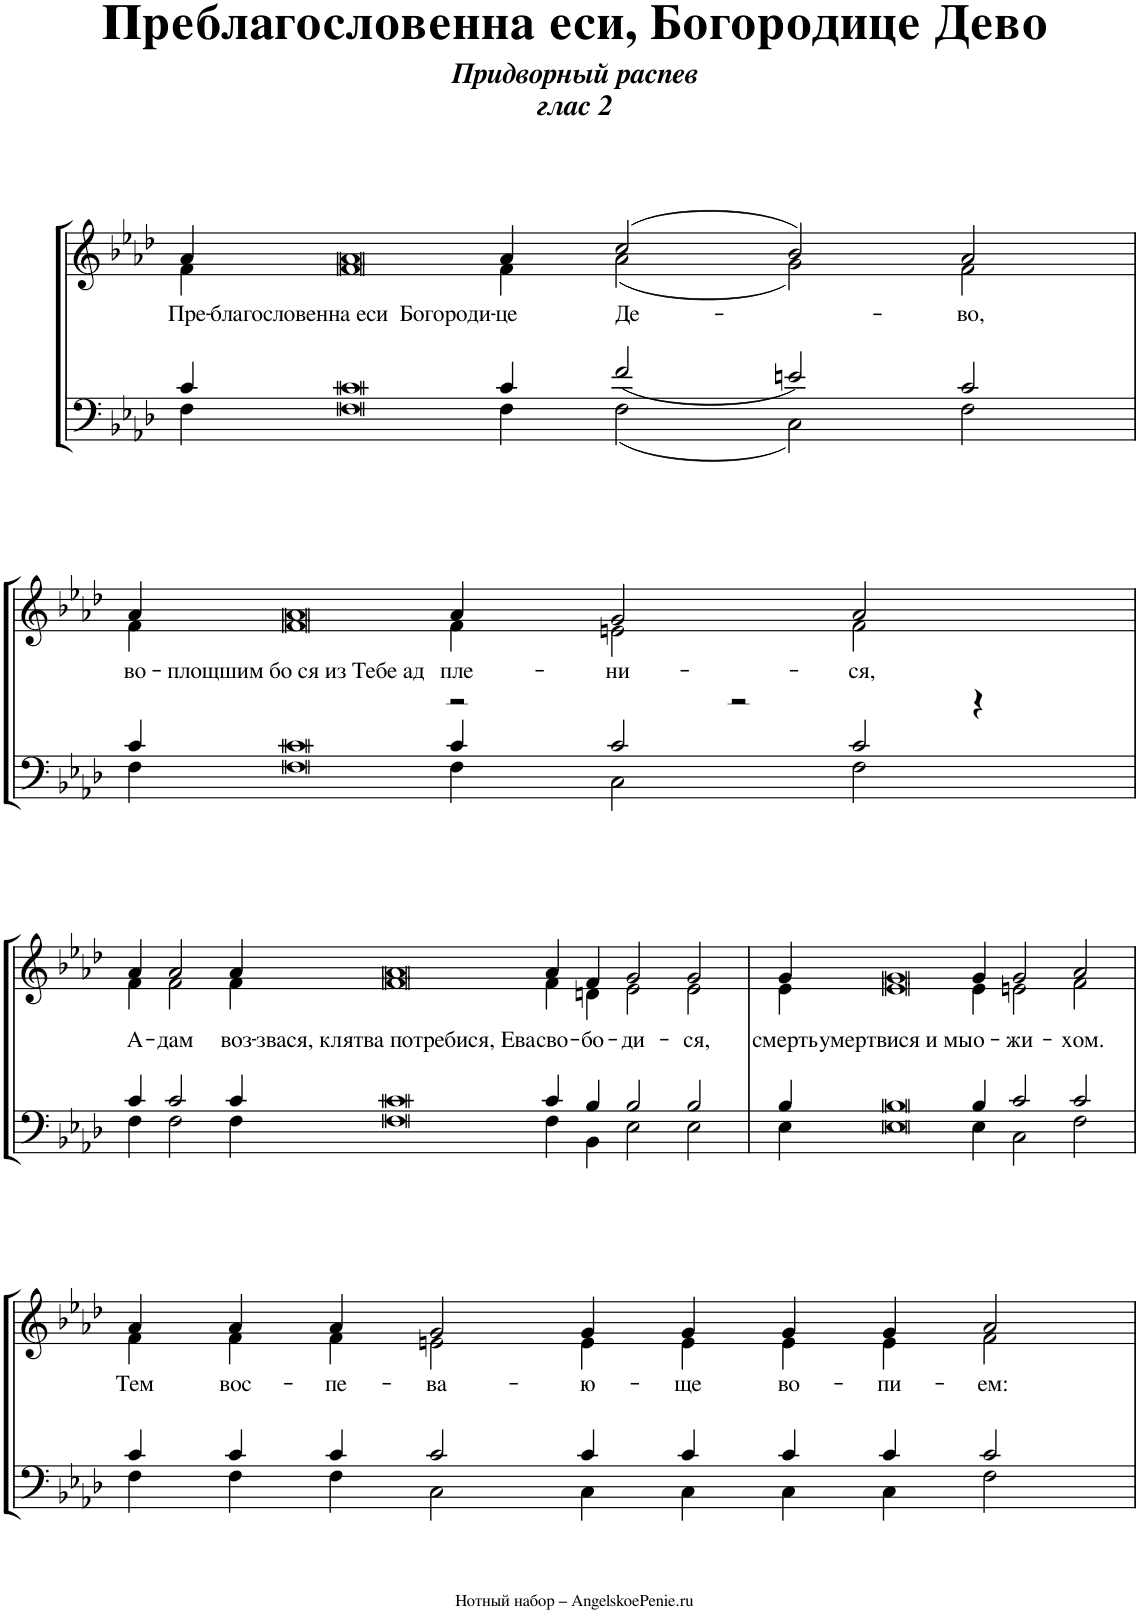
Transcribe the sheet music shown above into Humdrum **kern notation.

**kern	**kern	**text
*part1	*part1	*part1
*staff2	*staff1	*staff1
*I"Piano	*	*
*I'Pno.	*	*
*clefF4	*clefG2	*
*k[b-e-a-d-]	*k[b-e-a-d-]	*
*M14/4	*M14/4	*
=1	=1	=1
*^	*	*
*	*^	*	*
!	!	!	!	!LO:LY:b
*	*	*	*^	*
4ryy	4c/	4F\	4a-/	4f\	Пре-
!	!	!	!	!	!LO:LY:b
0ryy	4c	4F	4a-	4f	-благословенна еси Богороди-
!	!	!	!	!	!LO:LY:b
.	4c/	4F\	4a-/	4f\	-це
!	!	!	!	!	!LO:LY:b
.	2f/	2F\	(2cc/	(2a-\	Де-
.	2en/	2C\	2b-/)	2g\)	.
!	!	!	!	!	!LO:LY:b
.	2c/	2F\	2a-/	2f\	-во,
!!LO:LB:g=z	!!
=2	=2	=2	=2	=2	=2
!	!	!	!	!	!LO:LY:b
2ryy	4c/	4F\	4a-/	4f\	во-
!	!	!	!	!	!LO:LY:b
.	4c	4F	4a-	4f	-площшим бо ся из Тебе ад
!	!	!	!	!	!LO:LY:b
2r	4c/	4F\	4a-/	4f\	пле-
!	!	!	!	!	!LO:LY:b
.	2c/	2C\	2g/	2en\	-ни-
2r	.	.	.	.	.
!	!	!	!	!	!LO:LY:b
.	2c/	2F\	2a-/	2f\	-ся,
4r	.	.	.	.	.
!!LO:LB:g=z	!!
=3	=3	=3	=3	=3	=3
!	!	!	!	!	!LO:LY:b
1..ryy	4c/	4F\	4a-/	4f\	А-
!	!	!	!	!	!LO:LY:b
.	2c/	2F\	2a-/	2f\	-дам
!	!	!	!	!	!LO:LY:b
.	4c/	4F\	4a-/	4f\	воз-
!	!	!	!	!	!LO:LY:b
.	4c	4F	4a-	4f	-звася, клятва потребися, Ева
!	!	!	!	!	!LO:LY:b
.	4c/	4F\	4a-/	4f\	сво-
!	!	!	!	!	!LO:LY:b
.	4B-/	4BB-\	4f/	4dn\	-бо-
!	!	!	!	!	!LO:LY:b
1ryy	2B-/	2E-\	2g/	2e-\	-ди-
!	!	!	!	!	!LO:LY:b
.	2B-/	2E-\	2g/	2e-\	-ся,
=4	=4	=4	=4	=4	=4
!	!	!	!	!	!LO:LY:b
2.ryy	4B-/	4E-\	4g/	4e-\	смерть
!	!	!	!	!	!LO:LY:b
.	4B-	4E-	4g	4e-	умертвися и мы
!	!	!	!	!	!LO:LY:b
.	4B-/	4E-\	4g/	4e-\	о-
!	!	!	!	!	!LO:LY:b
1ryy	2c/	2C\	2g/	2en\	-жи-
!	!	!	!	!	!LO:LY:b
.	2c/	2F\	2a-/	2f\	-хом.
!!LO:LB:g=z	!!
=5	=5	=5	=5	=5	=5
!	!	!	!	!	!LO:LY:b
4ryy	4c/	4F\	4a-/	4f\	Тем
!	!	!	!	!	!LO:LY:b
0ryy	4c/	4F\	4a-/	4f\	вос-
!	!	!	!	!	!LO:LY:b
.	4c/	4F\	4a-/	4f\	-пе-
!	!	!	!	!	!LO:LY:b
.	2c/	2C\	2g/	2en\	-ва-
!	!	!	!	!	!LO:LY:b
.	4c/	4C\	4g/	4e\	-ю-
!	!	!	!	!	!LO:LY:b
.	4c/	4C\	4g/	4e\	-ще
!	!	!	!	!	!LO:LY:b
.	4c/	4C\	4g/	4e\	во-
!	!	!	!	!	!LO:LY:b
.	4c/	4C\	4g/	4e\	-пи-
!	!	!	!	!	!LO:LY:b
2ryy	2c/	2F\	2a-/	2f\	-ем:
*v	*v	*v	*	*	*
*	*v	*v	*
=	=	=
*-	*-	*-
